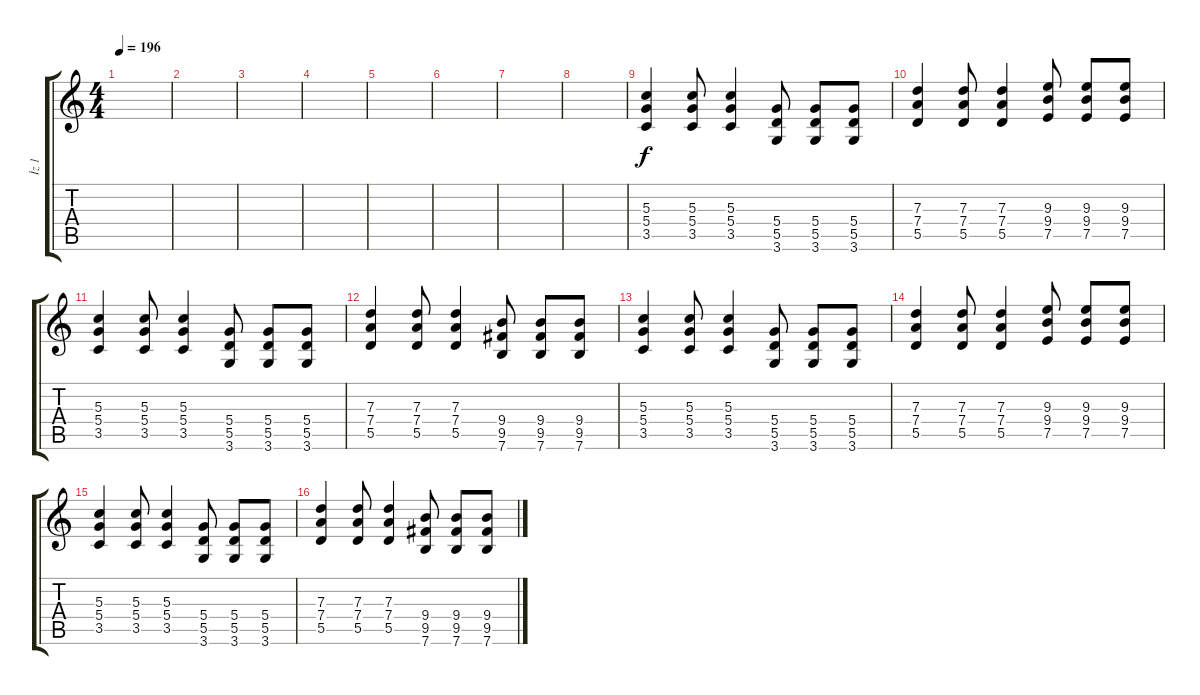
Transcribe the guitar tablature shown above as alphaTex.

\track ("İz 1" "İz 1") {instrument distortionguitar}
\staff {score tabs}
\tuning (E4 B3 G3 D3 A2 E2) {hide}
\ts (4 4)
\tempo 196
\clef g2
\ks c
|
|
|
|
|
|
|
|
(5.3 5.4 3.5).4 (5.3 5.4 3.5).8 (5.3 5.4 3.5).4 (5.4 5.5 3.6).8 (5.4 5.5 3.6).8 (5.4 5.5 3.6).8 |
(7.3 7.4 5.5).4 (7.3 7.4 5.5).8 (7.3 7.4 5.5).4 (9.3 9.4 7.5).8 (9.3 9.4 7.5).8 (9.3 9.4 7.5).8 |
(5.3 5.4 3.5).4 (5.3 5.4 3.5).8 (5.3 5.4 3.5).4 (5.4 5.5 3.6).8 (5.4 5.5 3.6).8 (5.4 5.5 3.6).8 |
(7.3 7.4 5.5).4 (7.3 7.4 5.5).8 (7.3 7.4 5.5).4 (9.4 9.5 7.6).8 (9.4 9.5 7.6).8 (9.4 9.5 7.6).8 |
(5.3 5.4 3.5).4 (5.3 5.4 3.5).8 (5.3 5.4 3.5).4 (5.4 5.5 3.6).8 (5.4 5.5 3.6).8 (5.4 5.5 3.6).8 |
(7.3 7.4 5.5).4 (7.3 7.4 5.5).8 (7.3 7.4 5.5).4 (9.3 9.4 7.5).8 (9.3 9.4 7.5).8 (9.3 9.4 7.5).8 |
(5.3 5.4 3.5).4 (5.3 5.4 3.5).8 (5.3 5.4 3.5).4 (5.4 5.5 3.6).8 (5.4 5.5 3.6).8 (5.4 5.5 3.6).8 |
(7.3 7.4 5.5).4 (7.3 7.4 5.5).8 (7.3 7.4 5.5).4 (9.4 9.5 7.6).8 (9.4 9.5 7.6).8 (9.4 9.5 7.6).8
